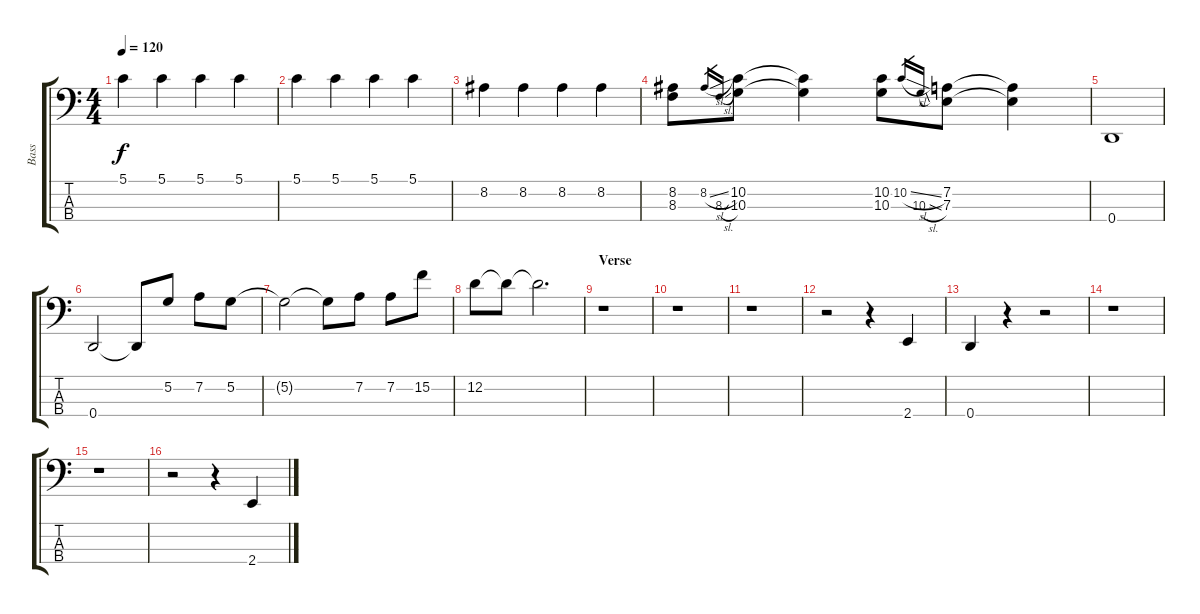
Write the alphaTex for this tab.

\track ("Bass" "Bass") {instrument electricbassfinger}
\staff {score tabs}
\tuning (G2 D2 A1 D1) {hide}
\ts (4 4)
\tempo 120
\clef f4
\ks c
5.1.4{dy f} 5.1.4 5.1.4 5.1.4 |
5.1.4 5.1.4 5.1.4 5.1.4 |
8.2.4 8.2.4 8.2.4 8.2.4 |
(8.2 8.3).8 8.2{sl}.16{gr} 8.3{sl}.16{gr} (10.2 10.3).8 (10.2{t} 10.3{t}).4 (10.2 10.3).8 10.2{sl}.16{gr} 10.3{sl}.16{gr} (7.2 7.3).8 (7.2{t} 7.3{t}).4 |
0.4.1 |
0.4.2 0.4{t}.8 5.2.8 7.2.8 5.2.8 |
5.2{t}.2 5.2{t}.8 7.2.8 7.2.8 15.2.8 |
12.2.8 12.2{t}.8 12.2{t}.2{d} |
\section ("" "Verse")
r.1 |
r.1 |
r.1 |
r.2 r.4 2.4.4 |
0.4.4 r.4 r.2 |
r.1 |
r.1 |
r.2 r.4 2.4.4
